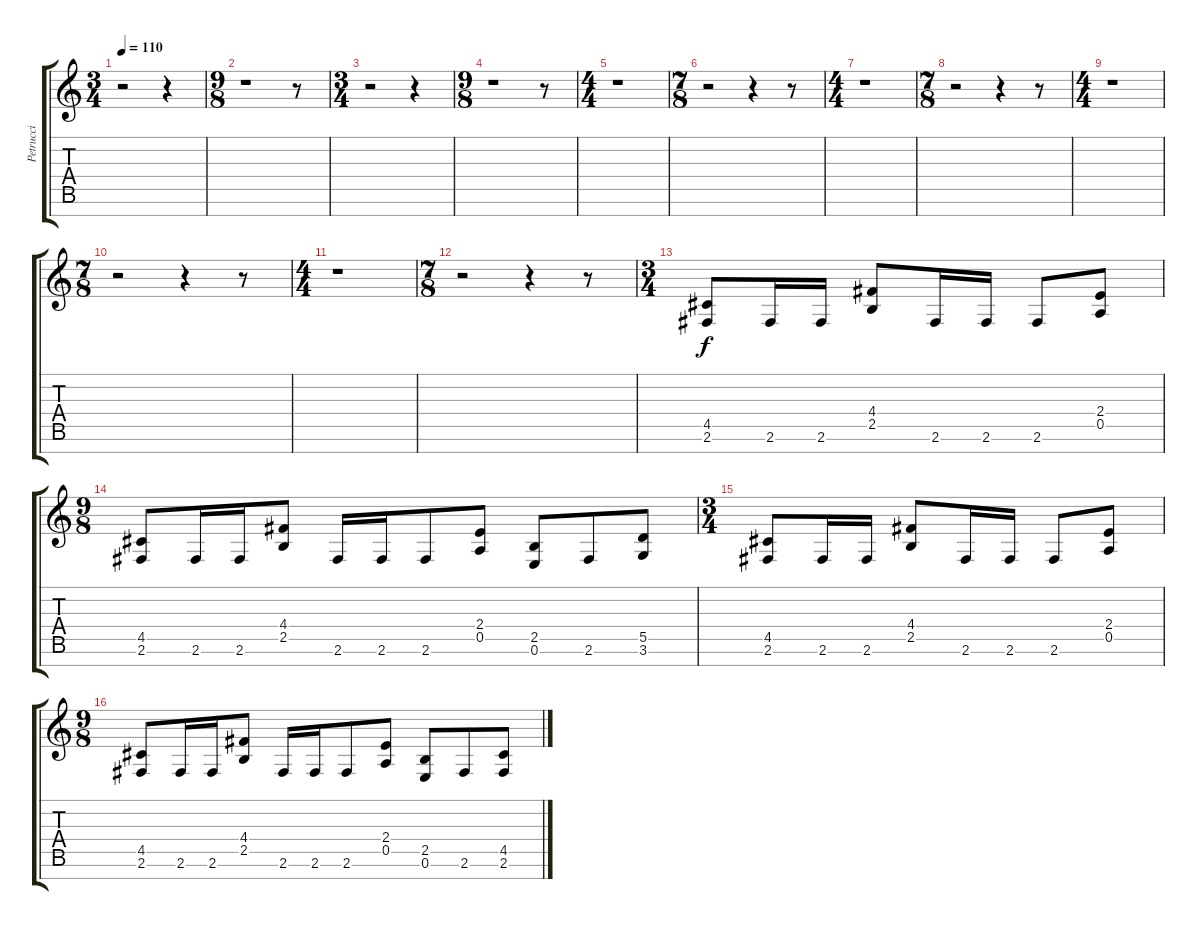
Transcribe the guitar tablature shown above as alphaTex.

\track ("Petrucci" "Petrucci") {instrument overdrivenguitar}
\staff {score tabs}
\tuning (E4 B3 G3 D3 A2 E2 B1) {hide}
\ts (3 4)
\tempo 110
\clef g2
\ks c
r.2{dy f} r.4 |
\ts (9 8)
r.1 r.8 |
\ts (3 4)
r.2 r.4 |
\ts (9 8)
r.1 r.8 |
\ts (4 4)
r.1 |
\ts (7 8)
r.2 r.4 r.8 |
\ts (4 4)
r.1 |
\ts (7 8)
r.2 r.4 r.8 |
\ts (4 4)
r.1 |
\ts (7 8)
r.2 r.4 r.8 |
\ts (4 4)
r.1 |
\ts (7 8)
r.2 r.4 r.8 |
\ts (3 4)
(4.5 2.6).8 2.6.16 2.6.16 (4.4 2.5).8 2.6.16 2.6.16 2.6.8 (2.4 0.5).8 |
\ts (9 8)
(4.5 2.6).8 2.6.16 2.6.16 (4.4 2.5).8 2.6.16 2.6.16 2.6.8 (2.4 0.5).8 (2.5 0.6).8 2.6.8 (5.5 3.6).8 |
\ts (3 4)
(4.5 2.6).8 2.6.16 2.6.16 (4.4 2.5).8 2.6.16 2.6.16 2.6.8 (2.4 0.5).8 |
\ts (9 8)
(4.5 2.6).8 2.6.16 2.6.16 (4.4 2.5).8 2.6.16 2.6.16 2.6.8 (2.4 0.5).8 (2.5 0.6).8 2.6.8 (4.5 2.6).8
